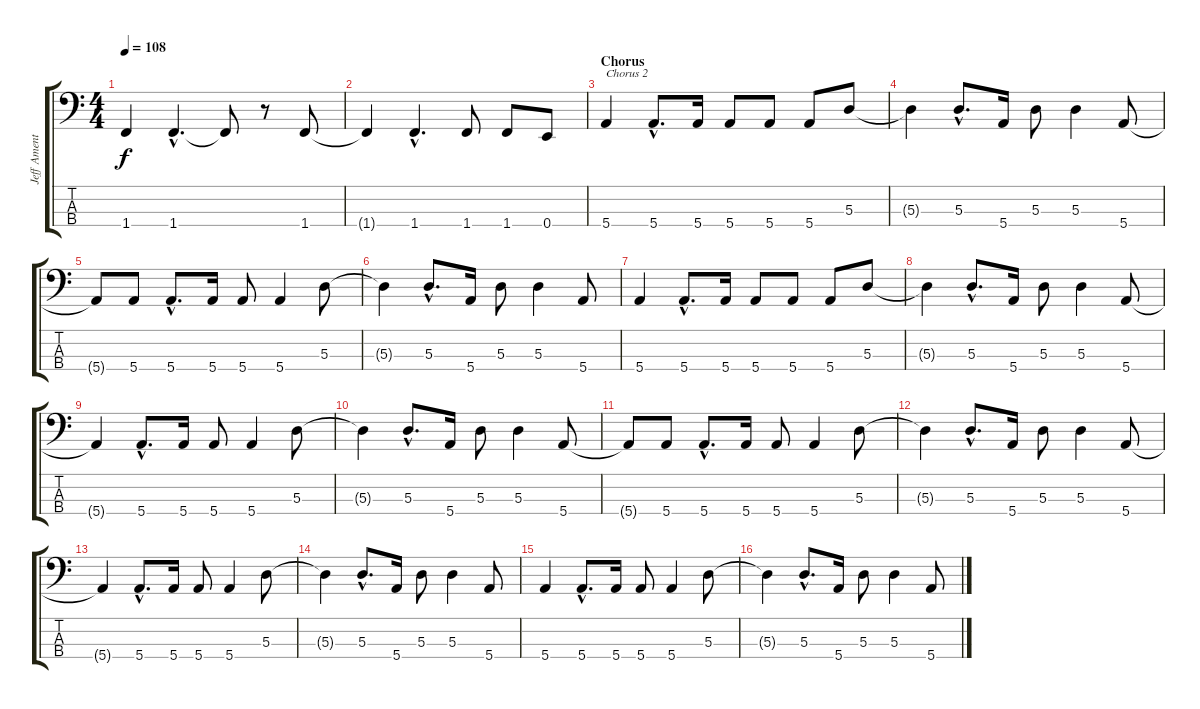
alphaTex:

\track ("Jeff Ament" "Jeff Ament") {instrument electricbassfinger}
\staff {score tabs}
\tuning (G2 D2 A1 E1) {hide}
\ts (4 4)
\tempo 108
\clef f4
\ks c
1.4{t}.4{dy f} 1.4{hac}.4{d} 1.4{t}.8 r.8 1.4.8 |
1.4{t}.4 1.4{hac}.4{d} 1.4.8 1.4.8 0.4.8 |
\section ("" "Chorus")
5.4.4{txt "Chorus 2"} 5.4{hac}.8{d} 5.4.16 5.4.8 5.4.8 5.4.8 5.3.8 |
5.3{t}.4 5.3{hac}.8{d} 5.4.16 5.3.8 5.3.4 5.4.8 |
5.4{t}.8 5.4.8 5.4{hac}.8{d} 5.4.16 5.4.8 5.4.4 5.3.8 |
5.3{t}.4 5.3{hac}.8{d} 5.4.16 5.3.8 5.3.4 5.4.8 |
5.4.4 5.4{hac}.8{d} 5.4.16 5.4.8 5.4.8 5.4.8 5.3.8 |
5.3{t}.4 5.3{hac}.8{d} 5.4.16 5.3.8 5.3.4 5.4.8 |
5.4{t}.4 5.4{hac}.8{d} 5.4.16 5.4.8 5.4.4 5.3.8 |
5.3{t}.4 5.3{hac}.8{d} 5.4.16 5.3.8 5.3.4 5.4.8 |
5.4{t}.8 5.4.8 5.4{hac}.8{d} 5.4.16 5.4.8 5.4.4 5.3.8 |
5.3{t}.4 5.3{hac}.8{d} 5.4.16 5.3.8 5.3.4 5.4.8 |
5.4{t}.4 5.4{hac}.8{d} 5.4.16 5.4.8 5.4.4 5.3.8 |
5.3{t}.4 5.3{hac}.8{d} 5.4.16 5.3.8 5.3.4 5.4.8 |
5.4.4 5.4{hac}.8{d} 5.4.16 5.4.8 5.4.4 5.3.8 |
5.3{t}.4 5.3{hac}.8{d} 5.4.16 5.3.8 5.3.4 5.4.8
